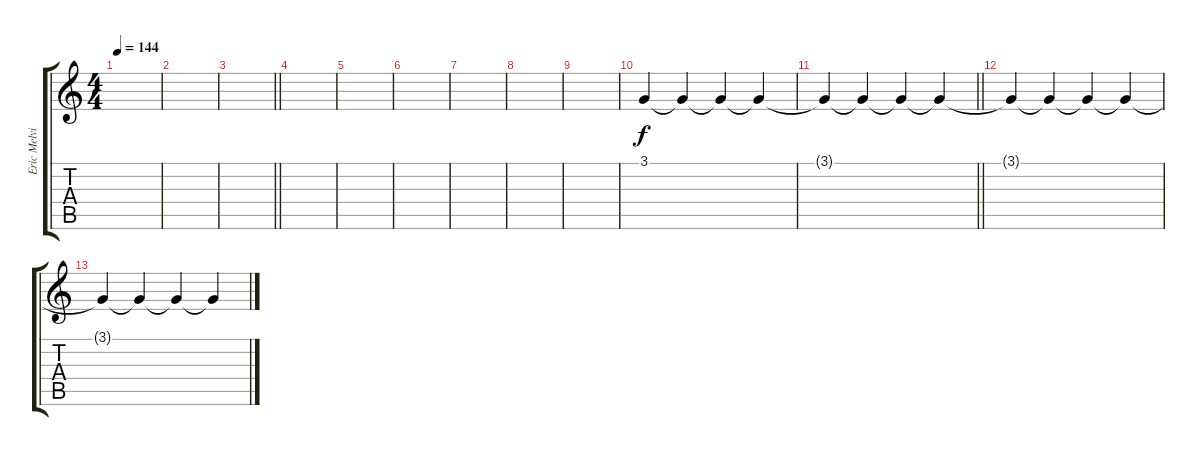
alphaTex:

\track ("Eric Melvin" "Eric Melvi") {instrument altosax}
\staff {score tabs}
\tuning (E4 B3 G3 D3 A2 E2) {hide}
\ts (4 4)
\tempo 144
\clef g2
\ks c
|
|
\barLineRight lightlight
|
\section ("" "")
|
|
|
|
|
|
3.1.4{balance 0} 3.1{t}.4{balance 1} 3.1{t}.4{balance 2} 3.1{t}.4{balance 3} |
\barLineRight lightlight
3.1{t}.4{balance 4} 3.1{t}.4{balance 5} 3.1{t}.4{balance 6} 3.1{t}.4{balance 7} |
\section ("" "")
3.1{t}.4{balance 8} 3.1{t}.4{balance 9} 3.1{t}.4{balance 10} 3.1{t}.4{balance 11} |
3.1{t}.4{balance 12} 3.1{t}.4{balance 13} 3.1{t}.4{balance 14} 3.1{t}.4{balance 15}
